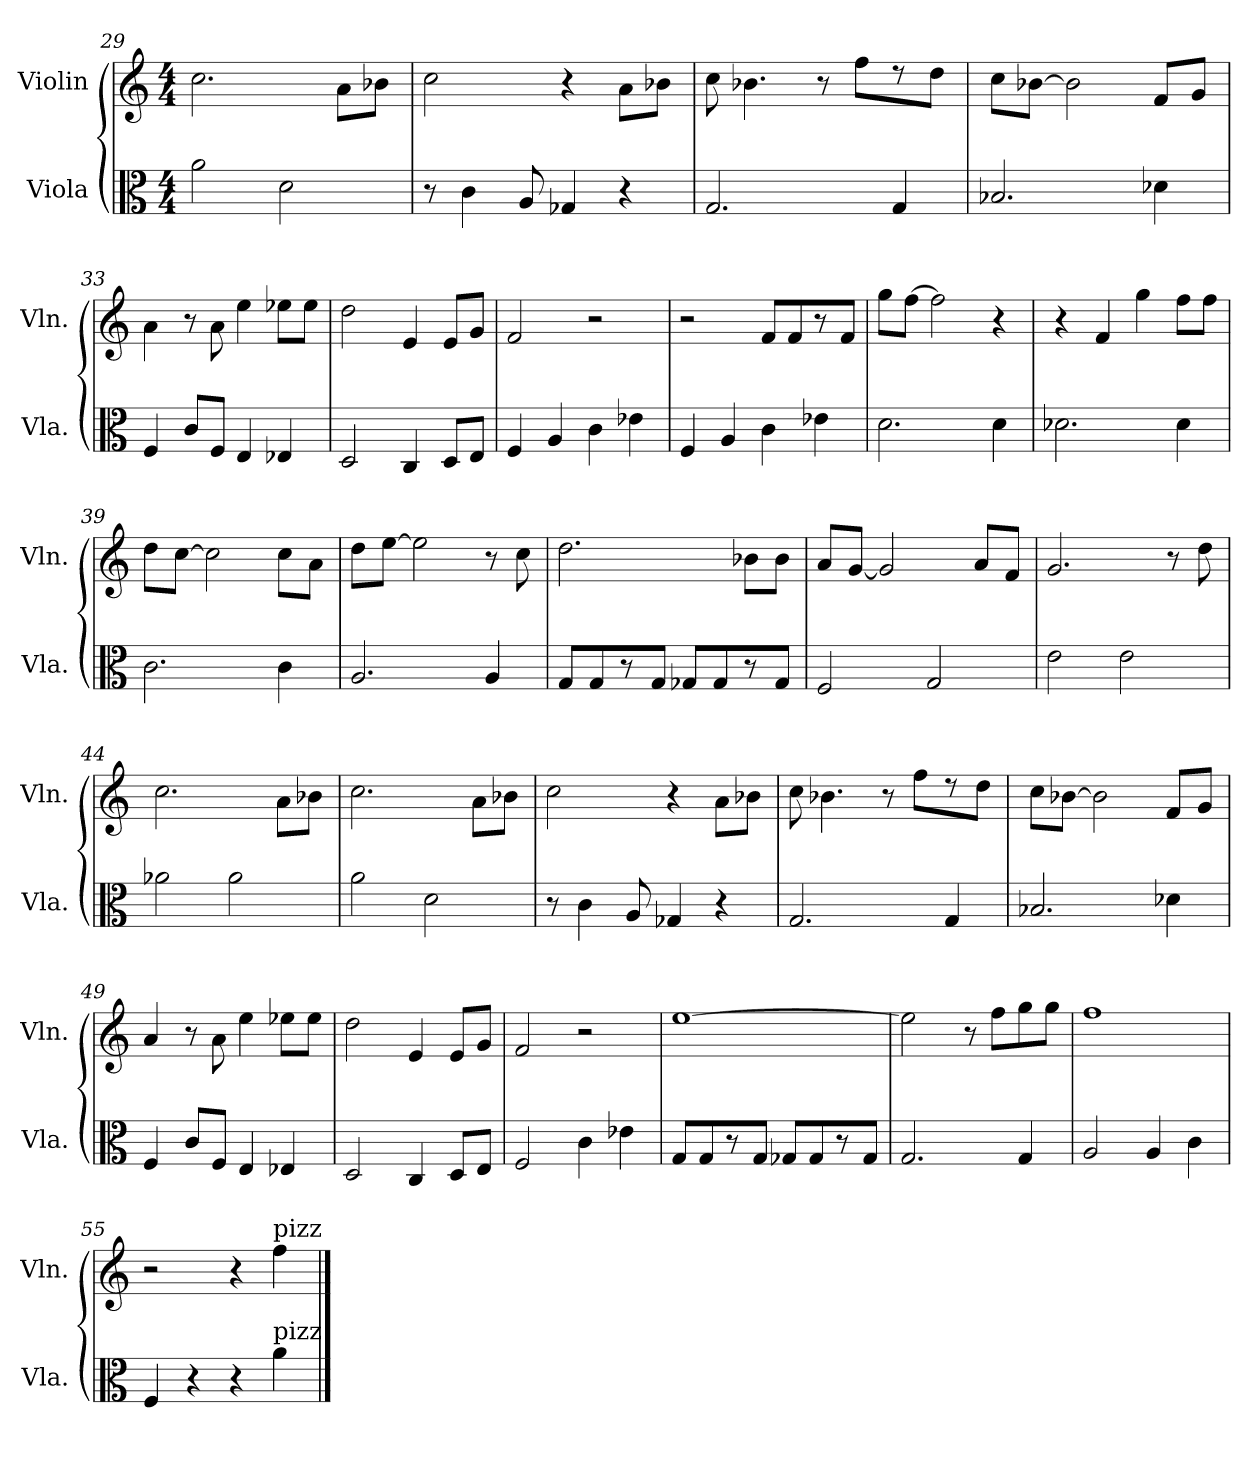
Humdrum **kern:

**kern	**kern
*part2	*part1
*staff2	*staff1
*I"Viola	*I"Violin
*I'Vla.	*I'Vln.
*clefC3	*clefG2
*k[]	*k[]
*M4/4	*M4/4
=29	=29
2a\	2.cc\
2d\	.
.	8a\L
.	8b-X\J
=30	=30
8r	2cc\
4c\	.
8A/	.
4G-X/	4r
4r	8a\L
.	8b-X\J
=31	=31
2.G/	8cc\
.	4.b-X\
.	8r
.	8ff\L
4G/	8r
.	8dd\J
=32	=32
2.B-X/	8cc\L
.	[8b-X\J
.	2b-\]
4d-X\	8f/L
.	8g/J
!!LO:PB:g=z
=33	=33
4F/	4a\
8c/L	8r
8F/J	8a\
4E/	4ee\
4E-X/	8ee-X\L
.	8ee-\J
=34	=34
2D/	2dd\
4C/	4e/
8D/L	8e/L
8E/J	8g/J
=35	=35
4F/	2f/
4A/	.
4c\	2r
4e-X\	.
=36	=36
4F/	2r
4A/	.
4c\	8f/L
.	8f/
4e-X\	8r
.	8f/J
=37	=37
2.d\	8gg\L
.	[8ff\J
.	2ff\]
4d\	4r
=38	=38
2.d-X\	4r
.	4f/
.	4gg\
4d-\	8ff\L
.	8ff\J
=39	=39
2.c\	8dd\L
.	[8cc\J
.	2cc\]
4c\	8cc\L
.	8a\J
!!LO:LB:g=z
=40	=40
2.A/	8dd\L
.	[8ee\J
.	2ee\]
4A/	8r
.	8cc\
=41	=41
8G/L	2.dd\
8G/	.
8r	.
8G/J	.
8G-X/L	.
8G-/	.
8r	8b-X\L
8G-/J	8b-\J
=42	=42
2F/	8a/L
.	[8g/J
.	2g/]
2G/	.
.	8a/L
.	8f/J
=43	=43
2e\	2.g/
2e\	.
.	8r
.	8dd\
=44	=44
2a-X\	2.cc\
2a-\	.
.	8a\L
.	8b-X\J
=45	=45
2a\	2.cc\
2d\	.
.	8a\L
.	8b-X\J
=46	=46
8r	2cc\
4c\	.
8A/	.
4G-X/	4r
4r	8a\L
.	8b-X\J
!!LO:LB:g=z
=47	=47
2.G/	8cc\
.	4.b-X\
.	8r
.	8ff\L
4G/	8r
.	8dd\J
=48	=48
2.B-X/	8cc\L
.	[8b-X\J
.	2b-\]
4d-X\	8f/L
.	8g/J
=49	=49
4F/	4a/
8c/L	8r
8F/J	8a\
4E/	4ee\
4E-X/	8ee-X\L
.	8ee-\J
=50	=50
2D/	2dd\
4C/	4e/
8D/L	8e/L
8E/J	8g/J
=51	=51
2F/	2f/
4c\	2r
4e-X\	.
=52	=52
8G/L	[1ee
8G/	.
8r	.
8G/J	.
8G-X/L	.
8G-/	.
8r	.
8G-/J	.
!!LO:LB:g=z
=53	=53
2.G/	2ee\]
.	8r
.	8ff\L
4G/	8gg\
.	8gg\J
=54	=54
2A/	1ff
4A/	.
4c\	.
=55	=55
4F/	2r
4r	.
4r	4r
!	!LO:TX:a:t=pizz
!LO:TX:a:t=pizz	!
4a\	4ff\
==	==
*-	*-
